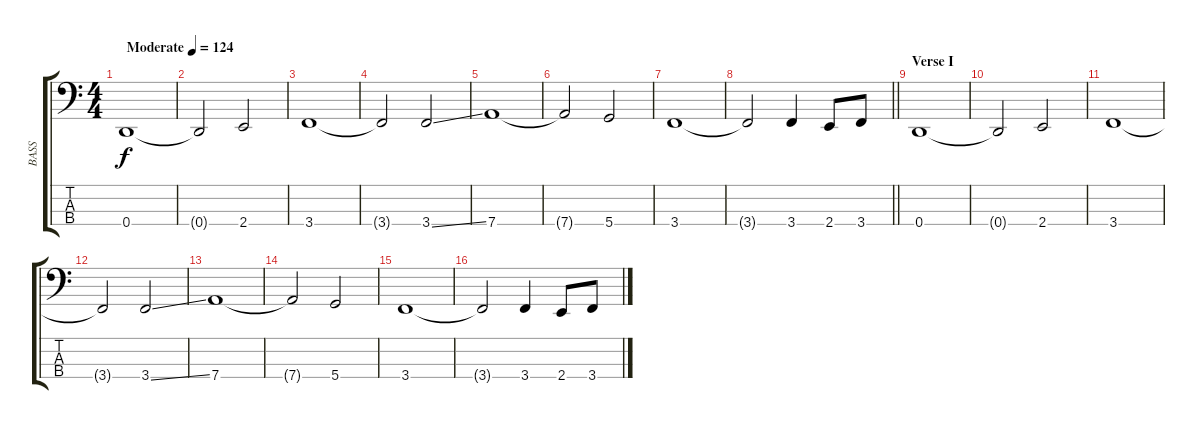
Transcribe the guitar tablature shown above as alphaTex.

\track ("BASS" "BASS") {instrument electricbassfinger}
\staff {score tabs}
\tuning (F2 C2 G1 D1) {hide}
\ts (4 4)
\tempo (124 "Moderate")
\clef f4
\ks c
0.4.1{dy f instrument electricbassfinger} |
0.4{t}.2 2.4.2 |
3.4.1 |
3.4{t}.2 3.4{ss}.2 |
7.4.1 |
7.4{t}.2 5.4.2 |
3.4.1 |
\barLineRight lightlight
3.4{t}.2 3.4.4 2.4.8 3.4.8 |
\section ("" "Verse I")
0.4.1 |
0.4{t}.2 2.4.2 |
3.4.1 |
3.4{t}.2 3.4{ss}.2 |
7.4.1 |
7.4{t}.2 5.4.2 |
3.4.1 |
3.4{t}.2 3.4.4 2.4.8 3.4.8
